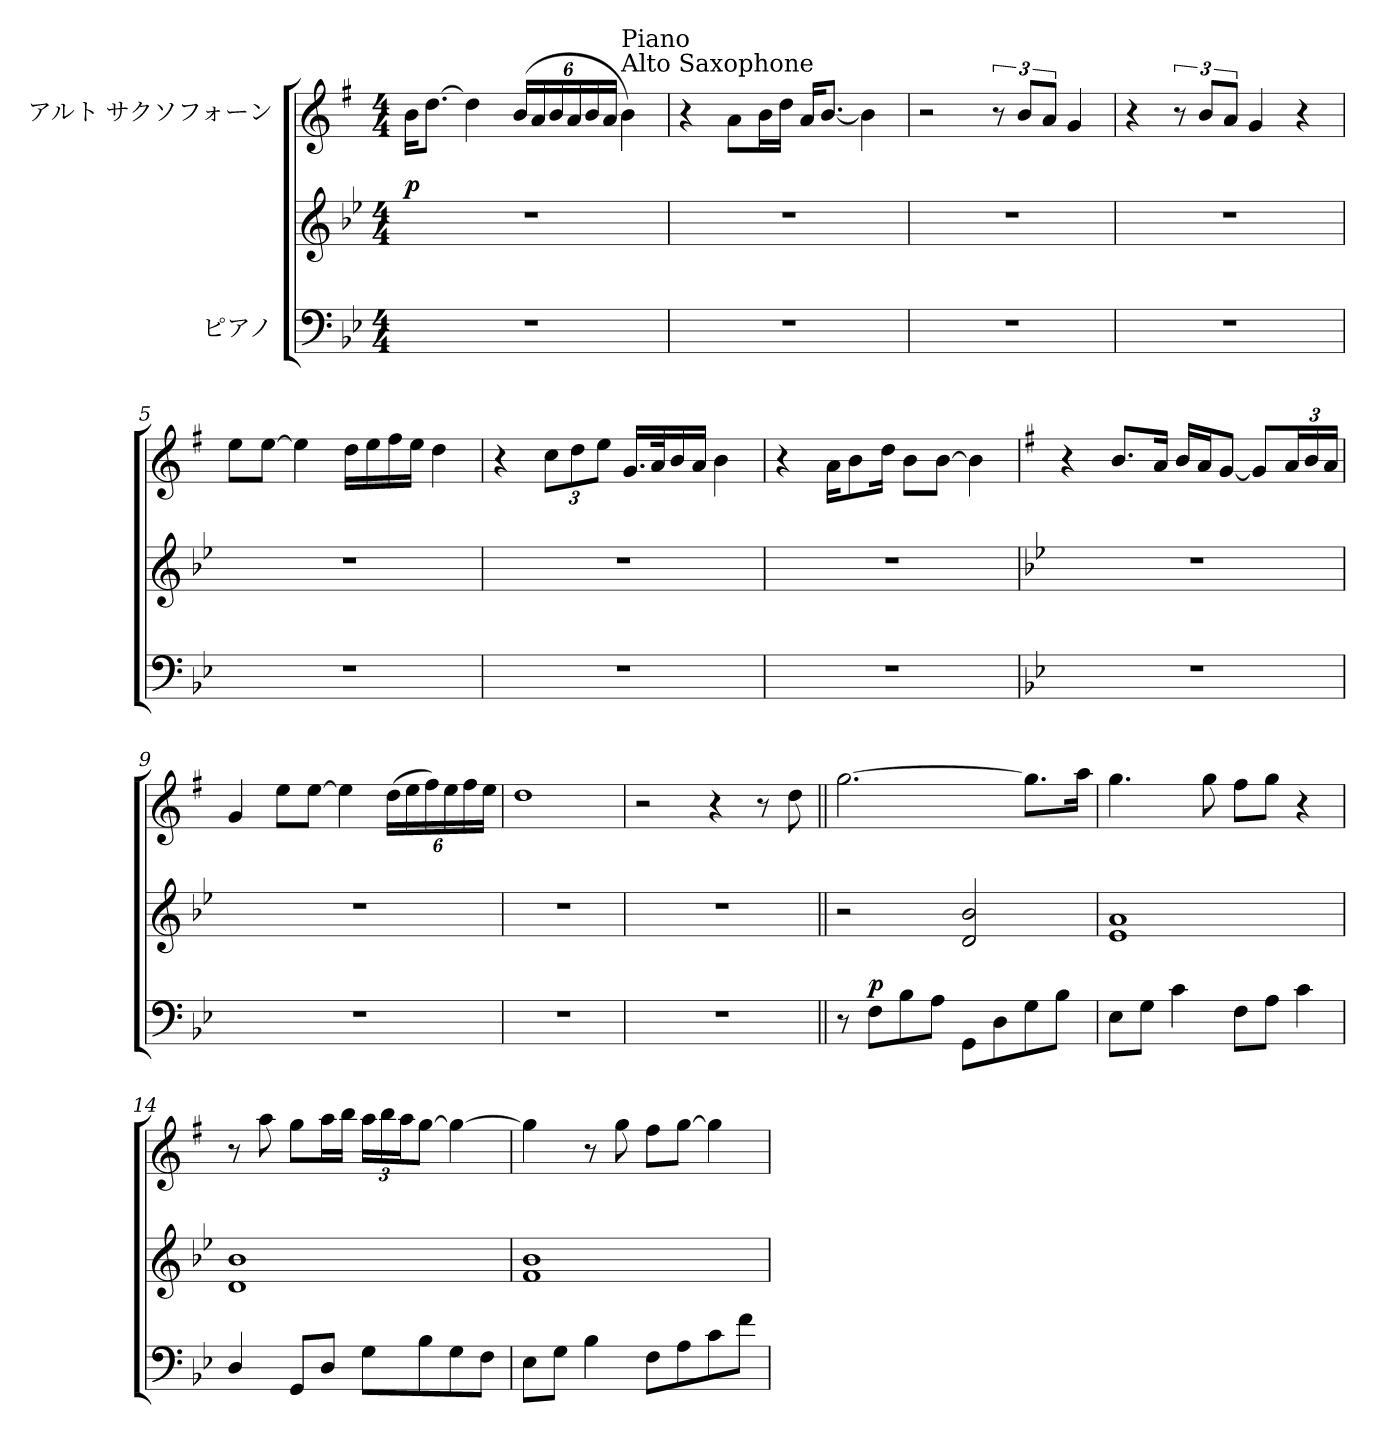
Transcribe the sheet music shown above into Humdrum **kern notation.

**kern	**kern	**dynam	**kern
*part2	*part2	*part2	*part1
*staff3	*staff2	*staff2/3	*staff1
*I"ピアノ	*	*	*I"アルト サクソフォーン
*clefF4	*clefG2	*	*clefG2
*	*	*	*ITrd5c9
*k[b-e-]	*k[b-e-]	*	*k[b-e-]
*M4/4	*M4/4	*	*M4/4
*MM62	*MM62	*	*MM62
=1	=1	=1	=1
!	!	!LO:DY:a	!
1r	1r	p	16d\KL
.	.	.	[8.f\J
.	.	.	4f\]
*	*	*	*Xbrackettup
.	.	.	(24d/LL
.	.	.	24c/
.	.	.	24d/
.	.	.	24c/
.	.	.	24d/
.	.	.	24c/JJ
!	!	!	!LO:TX:a:t=Alto Saxophone
!	!	!	!LO:TX:a:t=Piano
.	.	.	4d\)
=2	=2	=2	=2
1r	1r	.	4r
.	.	.	8c\L
.	.	.	16d\L
.	.	.	16f\JJ
.	.	.	16c/KL
.	.	.	[8.d/J
.	.	.	4d\]
=3	=3	=3	=3
1r	1r	.	2r
*	*	*	*brackettup
.	.	.	12r
.	.	.	12d/L
.	.	.	12c/J
.	.	.	4B-/
!!LO:LB:g=z
=4	=4	=4	=4
1r	1r	.	4r
.	.	.	12r
.	.	.	12d/L
.	.	.	12c/J
.	.	.	4B-/
.	.	.	4r
=5	=5	=5	=5
1r	1r	.	8g\L
.	.	.	[8g\J
.	.	.	4gn\]
.	.	.	16f\LL
.	.	.	16g\
.	.	.	16a\
.	.	.	16g\JJ
.	.	.	4f\
=6	=6	=6	=6
1r	1r	.	4r
*	*	*	*Xbrackettup
.	.	.	12e-\L
.	.	.	12f\
.	.	.	12g\J
.	.	.	16.B-/LL
.	.	.	32c/K
.	.	.	16d/
.	.	.	16c/JJ
.	.	.	4d\
=7	=7	=7	=7
1r	1r	.	4r
.	.	.	16c\KL
.	.	.	8d\
.	.	.	16f\Jk
.	.	.	8d\L
.	.	.	[8d\J
.	.	.	4d\]
!!LO:LB:g=z
=8	=8	=8	=8
*k[b-e-]	*k[b-e-]	*	*k[b-e-]
1r	1r	.	4r
.	.	.	8.d/L
.	.	.	16c/Jk
.	.	.	16d/LL
.	.	.	16c/J
.	.	.	[8B-/J
.	.	.	8B-/L]
.	.	.	24c/L
.	.	.	24d/
.	.	.	24c/JJ
=9	=9	=9	=9
1r	1r	.	4B-/
.	.	.	8g\L
.	.	.	[8g\J
.	.	.	4gn\]
.	.	.	(24f\LL
.	.	.	24g\
.	.	.	24a\)
.	.	.	24g\
.	.	.	24a\
.	.	.	24g\JJ
=10	=10	=10	=10
1r	1r	.	1f
=11	=11	=11	=11
1r	1r	.	2r
.	.	.	4r
.	.	.	8r
.	.	.	8f\
=12||	=12||	=12||	=12||
*	*	*	*MM64
8r	2r	.	[2.b-\
!	!	!LO:DY:a=2	!
8F\L	.	p	.
8B-\	.	.	.
8A\J	.	.	.
8GG\L	2d/ 2b-/	.	.
8D\	.	.	.
8G\	.	.	8.b-\L]
8B-\J	.	.	.
.	.	.	16cc\Jk
!!LO:PB:g=z
=13	=13	=13	=13
8E-\L	1e- 1a	.	4.b-\
8G\J	.	.	.
4c\	.	.	.
.	.	.	8b-\
8F\L	.	.	8a\L
8A\J	.	.	8b-\J
4c\	.	.	4r
=14	=14	=14	=14
4D/	1d 1b-	.	8r
.	.	.	8cc\
8GG/L	.	.	8b-\L
8D/J	.	.	16cc\L
.	.	.	16dd\JJ
8G\L	.	.	24cc\LL
.	.	.	24dd\
.	.	.	24cc\J
8B-\	.	.	[8b-\J
8G\	.	.	4b-\_
8F\J	.	.	.
=15	=15	=15	=15
8E-\L	1f 1b-	.	4b-\]
8G\J	.	.	.
4B-\	.	.	8r
.	.	.	8b-\
8F\L	.	.	8a\L
8A\	.	.	[8b-\J
8c\	.	.	4b-\]
8f\J	.	.	.
=	=	=	=
*-	*-	*-	*-
